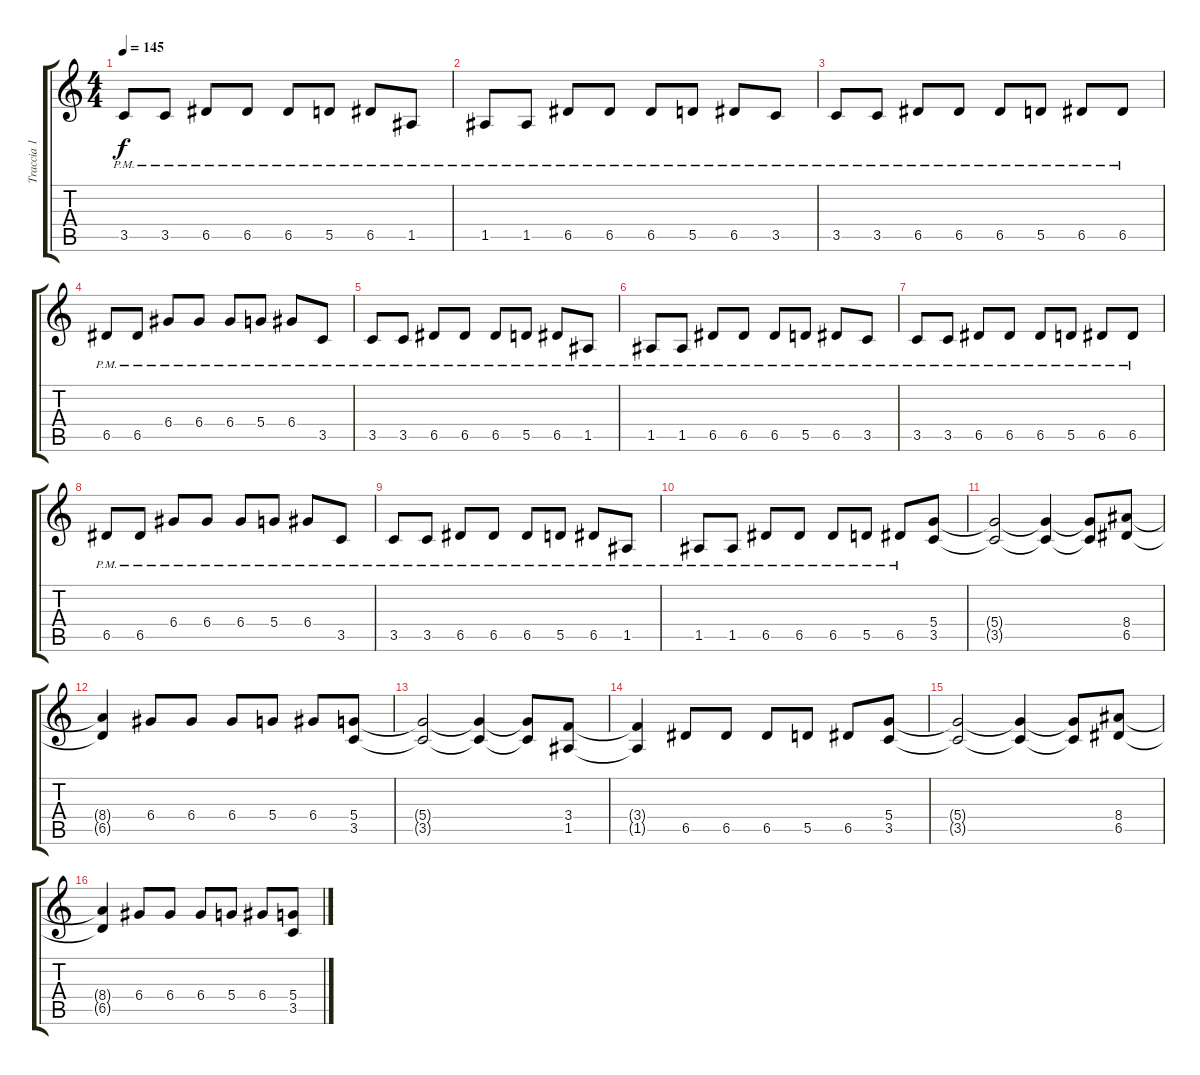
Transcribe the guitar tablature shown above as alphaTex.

\track ("Traccia 1" "Traccia 1") {instrument distortionguitar}
\staff {score tabs}
\tuning (E4 B3 G3 D3 A2 E2) {hide}
\ts (4 4)
\tempo 145
\clef g2
\ks c
3.5{pm}.8{dy f} 3.5{pm}.8 6.5{pm}.8 6.5{pm}.8 6.5{pm}.8 5.5{pm}.8 6.5{pm}.8 1.5{pm}.8 |
1.5{pm}.8 1.5{pm}.8 6.5{pm}.8 6.5{pm}.8 6.5{pm}.8 5.5{pm}.8 6.5{pm}.8 3.5{pm}.8 |
3.5{pm}.8 3.5{pm}.8 6.5{pm}.8 6.5{pm}.8 6.5{pm}.8 5.5{pm}.8 6.5{pm}.8 6.5{pm}.8 |
6.5{pm}.8 6.5{pm}.8 6.4{pm}.8 6.4{pm}.8 6.4{pm}.8 5.4{pm}.8 6.4{pm}.8 3.5{pm}.8 |
3.5{pm}.8 3.5{pm}.8 6.5{pm}.8 6.5{pm}.8 6.5{pm}.8 5.5{pm}.8 6.5{pm}.8 1.5{pm}.8 |
1.5{pm}.8 1.5{pm}.8 6.5{pm}.8 6.5{pm}.8 6.5{pm}.8 5.5{pm}.8 6.5{pm}.8 3.5{pm}.8 |
3.5{pm}.8 3.5{pm}.8 6.5{pm}.8 6.5{pm}.8 6.5{pm}.8 5.5{pm}.8 6.5{pm}.8 6.5{pm}.8 |
6.5{pm}.8 6.5{pm}.8 6.4{pm}.8 6.4{pm}.8 6.4{pm}.8 5.4{pm}.8 6.4{pm}.8 3.5{pm}.8 |
3.5{pm}.8 3.5{pm}.8 6.5{pm}.8 6.5{pm}.8 6.5{pm}.8 5.5{pm}.8 6.5{pm}.8 1.5{pm}.8 |
1.5{pm}.8 1.5{pm}.8 6.5{pm}.8 6.5{pm}.8 6.5{pm}.8 5.5{pm}.8 6.5{pm}.8 (5.4 3.5).8 |
(5.4{t} 3.5{t}).2 (5.4{t} 3.5{t}).4 (5.4{t} 3.5{t}).8 (8.4 6.5).8 |
(8.4{t} 6.5{t}).4 6.4.8 6.4.8 6.4.8 5.4.8 6.4.8 (5.4 3.5).8 |
(5.4{t} 3.5{t}).2 (5.4{t} 3.5{t}).4 (5.4{t} 3.5{t}).8 (3.4 1.5).8 |
(3.4{t} 1.5{t}).4 6.5.8 6.5.8 6.5.8 5.5.8 6.5.8 (5.4 3.5).8 |
(5.4{t} 3.5{t}).2 (5.4{t} 3.5{t}).4 (5.4{t} 3.5{t}).8 (8.4 6.5).8 |
(8.4{t} 6.5{t}).4 6.4.8 6.4.8 6.4.8 5.4.8 6.4.8 (5.4 3.5).8
